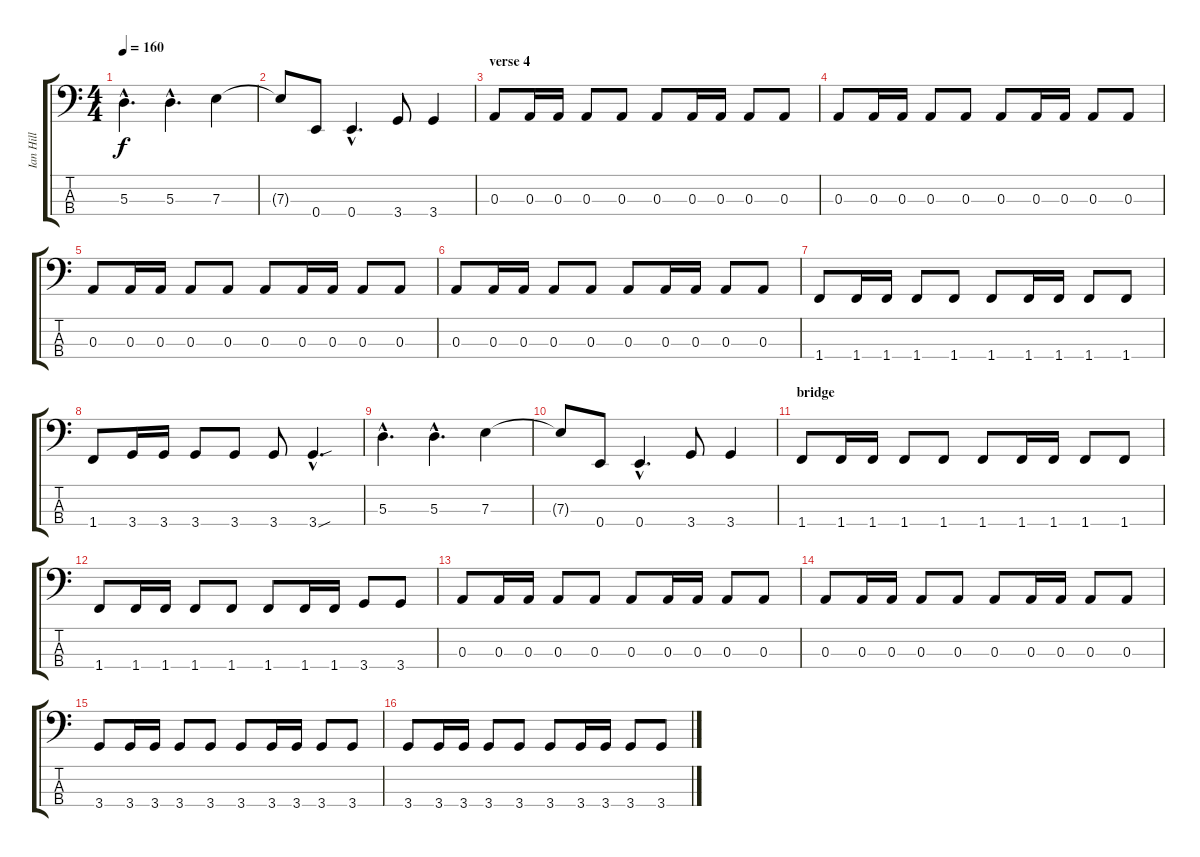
\track ("Ian Hill" "Ian Hill") {instrument electricbasspick}
\staff {score tabs}
\tuning (G2 D2 A1 E1) {hide}
\ts (4 4)
\tempo 160
\clef f4
\ks c
5.3{hac}.4{d dy f} 5.3{hac}.4{d} 7.3.4 |
7.3{t}.8 0.4.8 0.4{hac}.4{d} 3.4.8 3.4.4 |
\section ("" "verse 4")
0.3.8 0.3.16 0.3.16 0.3.8 0.3.8 0.3.8 0.3.16 0.3.16 0.3.8 0.3.8 |
0.3.8 0.3.16 0.3.16 0.3.8 0.3.8 0.3.8 0.3.16 0.3.16 0.3.8 0.3.8 |
0.3.8 0.3.16 0.3.16 0.3.8 0.3.8 0.3.8 0.3.16 0.3.16 0.3.8 0.3.8 |
0.3.8 0.3.16 0.3.16 0.3.8 0.3.8 0.3.8 0.3.16 0.3.16 0.3.8 0.3.8 |
1.4.8 1.4.16 1.4.16 1.4.8 1.4.8 1.4.8 1.4.16 1.4.16 1.4.8 1.4.8 |
1.4.8 3.4.16 3.4.16 3.4.8 3.4.8 3.4.8 3.4{sou hac}.4{d} |
5.3{hac}.4{d} 5.3{hac}.4{d} 7.3.4 |
7.3{t}.8 0.4.8 0.4{hac}.4{d} 3.4.8 3.4.4 |
\section ("" "bridge")
1.4.8 1.4.16 1.4.16 1.4.8 1.4.8 1.4.8 1.4.16 1.4.16 1.4.8 1.4.8 |
1.4.8 1.4.16 1.4.16 1.4.8 1.4.8 1.4.8 1.4.16 1.4.16 3.4.8 3.4.8 |
0.3.8 0.3.16 0.3.16 0.3.8 0.3.8 0.3.8 0.3.16 0.3.16 0.3.8 0.3.8 |
0.3.8 0.3.16 0.3.16 0.3.8 0.3.8 0.3.8 0.3.16 0.3.16 0.3.8 0.3.8 |
3.4.8 3.4.16 3.4.16 3.4.8 3.4.8 3.4.8 3.4.16 3.4.16 3.4.8 3.4.8 |
3.4.8 3.4.16 3.4.16 3.4.8 3.4.8 3.4.8 3.4.16 3.4.16 3.4.8 3.4.8
